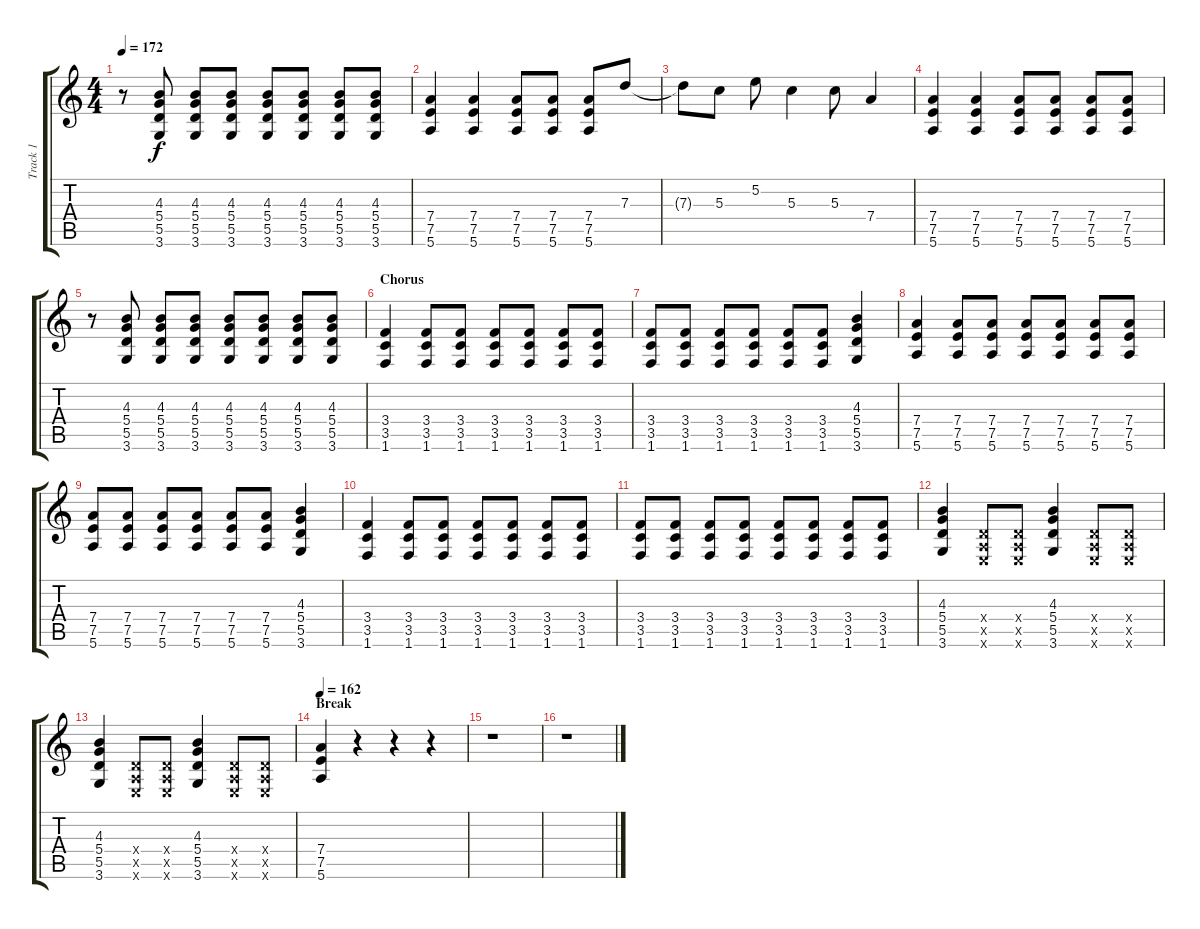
\track ("Track 1" "Track 1") {instrument overdrivenguitar}
\staff {score tabs}
\tuning (E4 B3 G3 D3 A2 E2) {hide}
\ts (4 4)
\tempo 172
\clef g2
\ks c
r.8{dy f} (4.3 5.4 5.5 3.6).8 (4.3 5.4 5.5 3.6).8 (4.3 5.4 5.5 3.6).8 (4.3 5.4 5.5 3.6).8 (4.3 5.4 5.5 3.6).8 (4.3 5.4 5.5 3.6).8 (4.3 5.4 5.5 3.6).8 |
(7.4 7.5 5.6).4 (7.4 7.5 5.6).4 (7.4 7.5 5.6).8 (7.4 7.5 5.6).8 (7.4 7.5 5.6).8 7.3.8 |
7.3{t}.8 5.3.8 5.2.8 5.3.4 5.3.8 7.4.4 |
(7.4 7.5 5.6).4 (7.4 7.5 5.6).4 (7.4 7.5 5.6).8 (7.4 7.5 5.6).8 (7.4 7.5 5.6).8 (7.4 7.5 5.6).8 |
r.8 (4.3 5.4 5.5 3.6).8 (4.3 5.4 5.5 3.6).8 (4.3 5.4 5.5 3.6).8 (4.3 5.4 5.5 3.6).8 (4.3 5.4 5.5 3.6).8 (4.3 5.4 5.5 3.6).8 (4.3 5.4 5.5 3.6).8 |
\section ("" "Chorus")
(3.4 3.5 1.6).4 (3.4 3.5 1.6).8 (3.4 3.5 1.6).8 (3.4 3.5 1.6).8 (3.4 3.5 1.6).8 (3.4 3.5 1.6).8 (3.4 3.5 1.6).8 |
(3.4 3.5 1.6).8 (3.4 3.5 1.6).8 (3.4 3.5 1.6).8 (3.4 3.5 1.6).8 (3.4 3.5 1.6).8 (3.4 3.5 1.6).8 (4.3 5.4 5.5 3.6).4 |
(7.4 7.5 5.6).4 (7.4 7.5 5.6).8 (7.4 7.5 5.6).8 (7.4 7.5 5.6).8 (7.4 7.5 5.6).8 (7.4 7.5 5.6).8 (7.4 7.5 5.6).8 |
(7.4 7.5 5.6).8 (7.4 7.5 5.6).8 (7.4 7.5 5.6).8 (7.4 7.5 5.6).8 (7.4 7.5 5.6).8 (7.4 7.5 5.6).8 (4.3 5.4 5.5 3.6).4 |
(3.4 3.5 1.6).4 (3.4 3.5 1.6).8 (3.4 3.5 1.6).8 (3.4 3.5 1.6).8 (3.4 3.5 1.6).8 (3.4 3.5 1.6).8 (3.4 3.5 1.6).8 |
(3.4 3.5 1.6).8 (3.4 3.5 1.6).8 (3.4 3.5 1.6).8 (3.4 3.5 1.6).8 (3.4 3.5 1.6).8 (3.4 3.5 1.6).8 (3.4 3.5 1.6).8 (3.4 3.5 1.6).8 |
(4.3 5.4 5.5 3.6).4 (0.4{x} 0.5{x} 0.6{x}).8 (0.4{x} 0.5{x} 0.6{x}).8 (4.3 5.4 5.5 3.6).4 (0.4{x} 0.5{x} 0.6{x}).8 (0.4{x} 0.5{x} 0.6{x}).8 |
(4.3 5.4 5.5 3.6).4 (0.4{x} 0.5{x} 0.6{x}).8 (0.4{x} 0.5{x} 0.6{x}).8 (4.3 5.4 5.5 3.6).4 (0.4{x} 0.5{x} 0.6{x}).8 (0.4{x} 0.5{x} 0.6{x}).8 |
\section ("" "Break")
\tempo 162
(7.4 7.5 5.6).4 r.4 r.4 r.4 |
r.1 |
r.1
